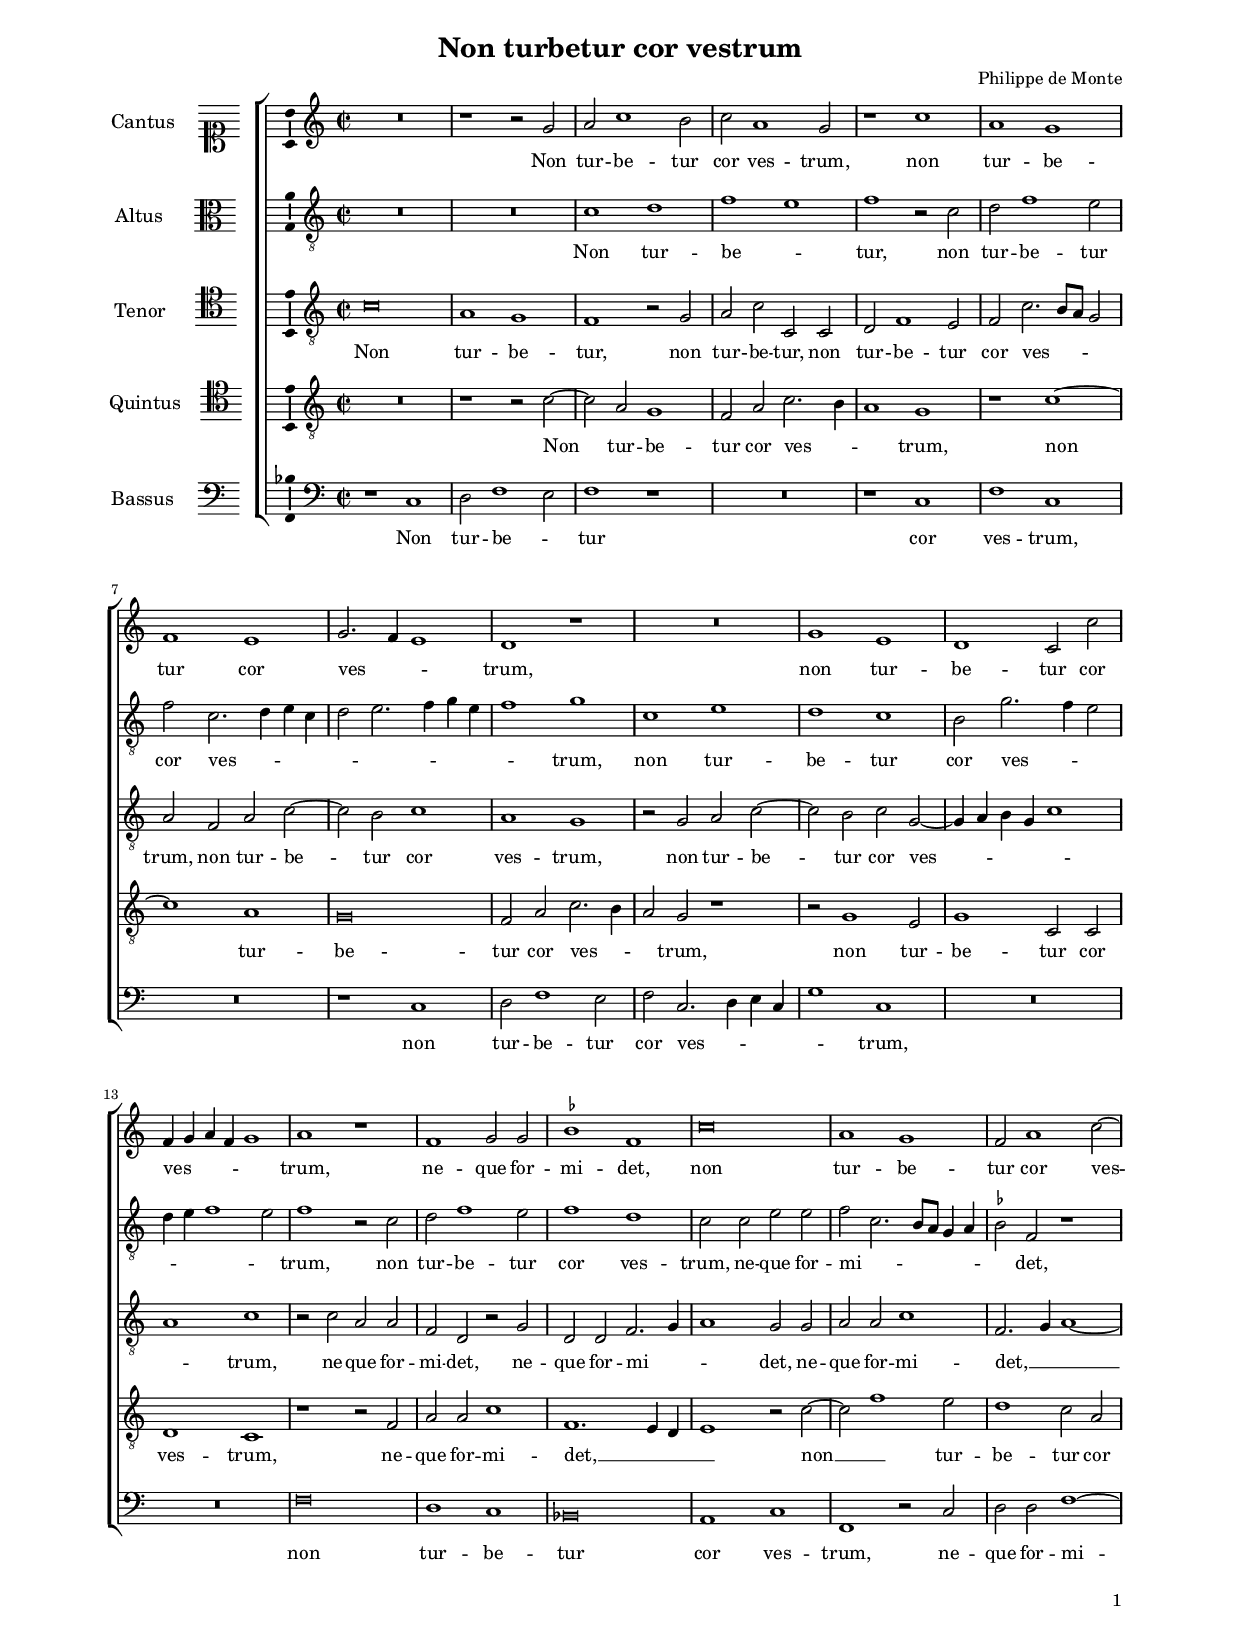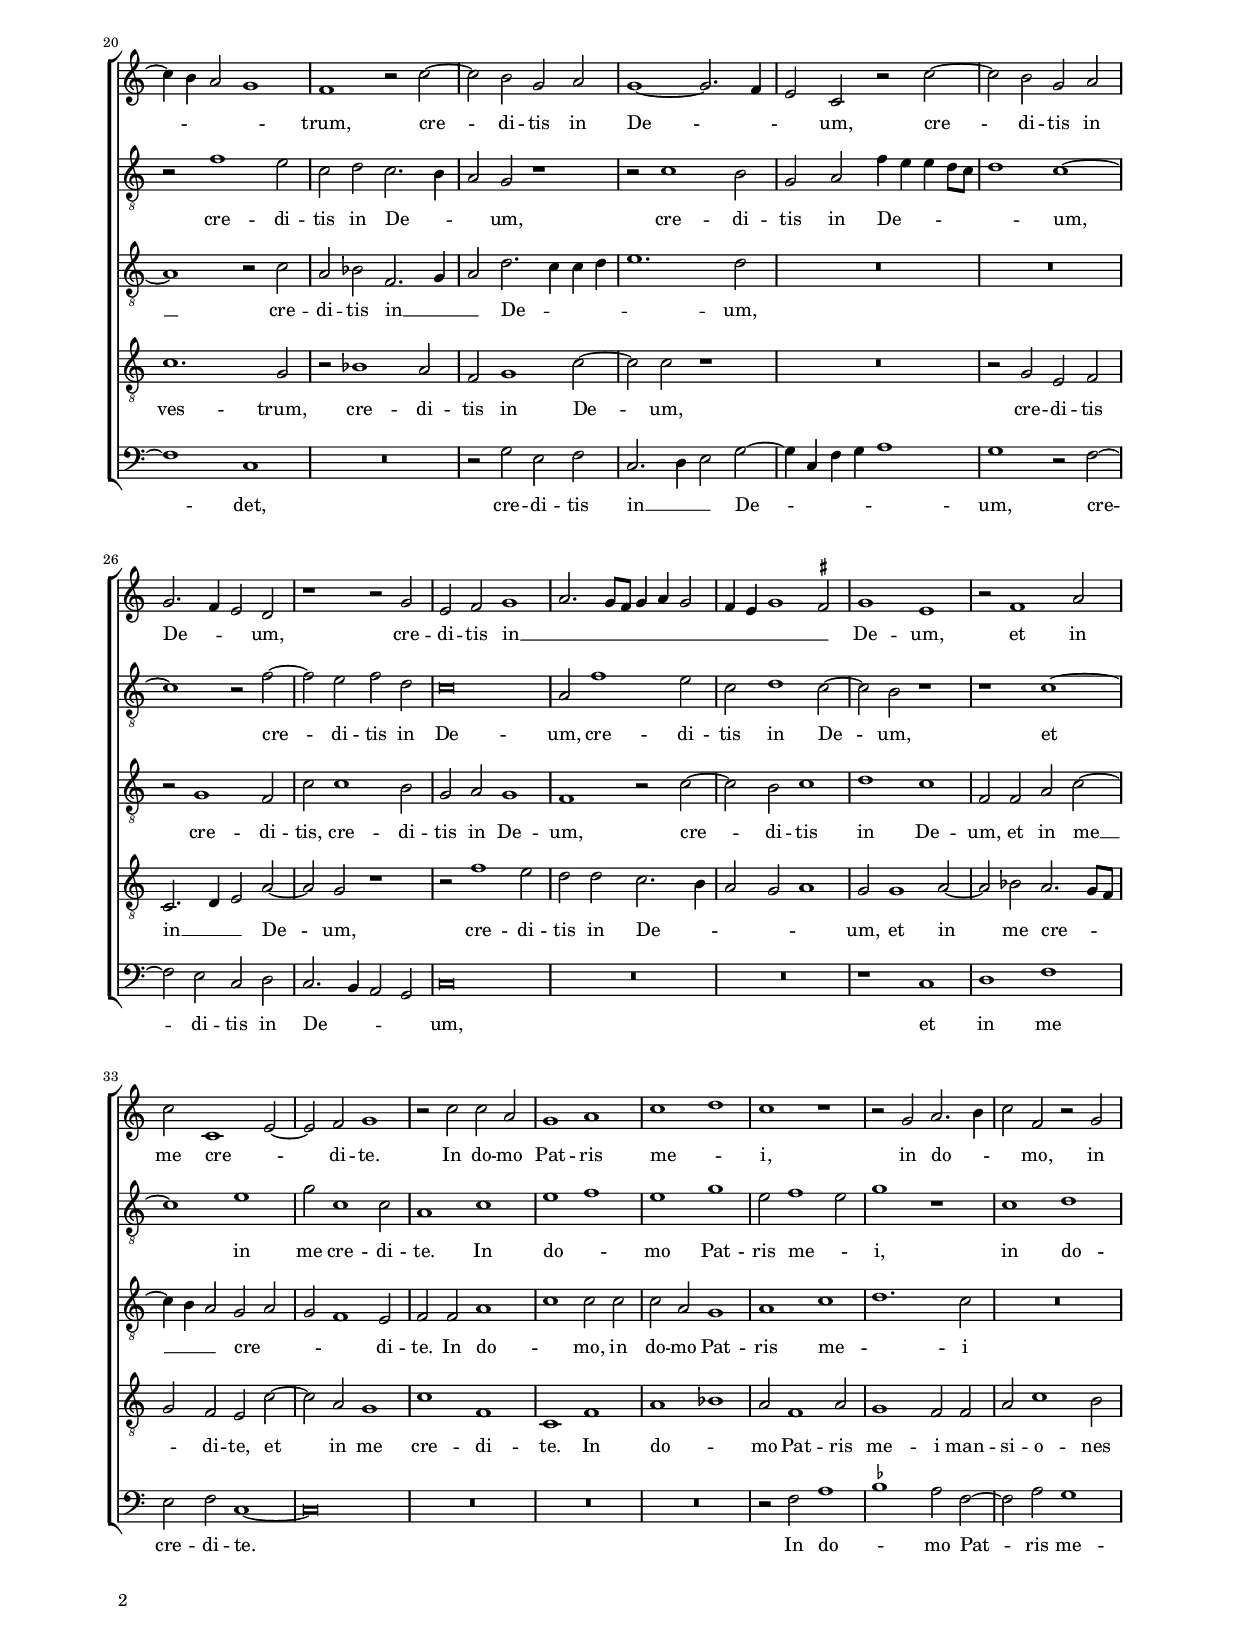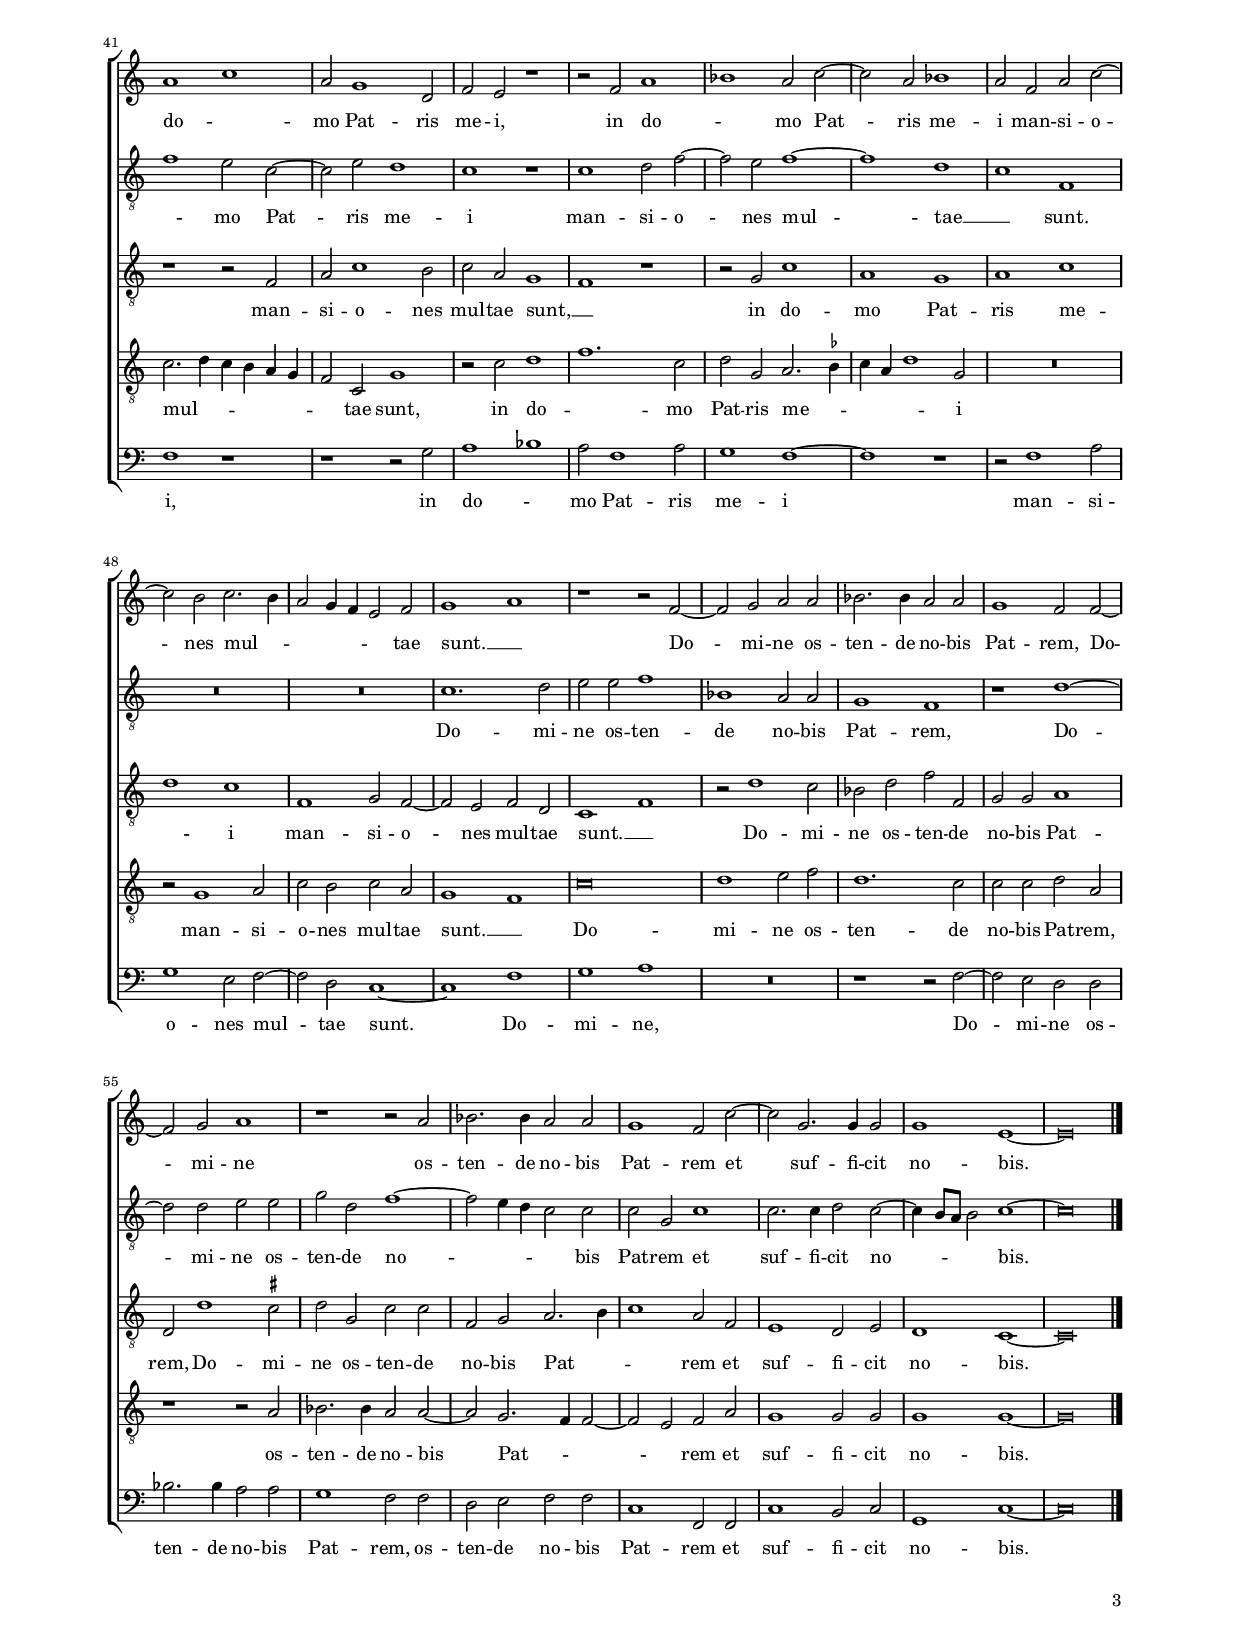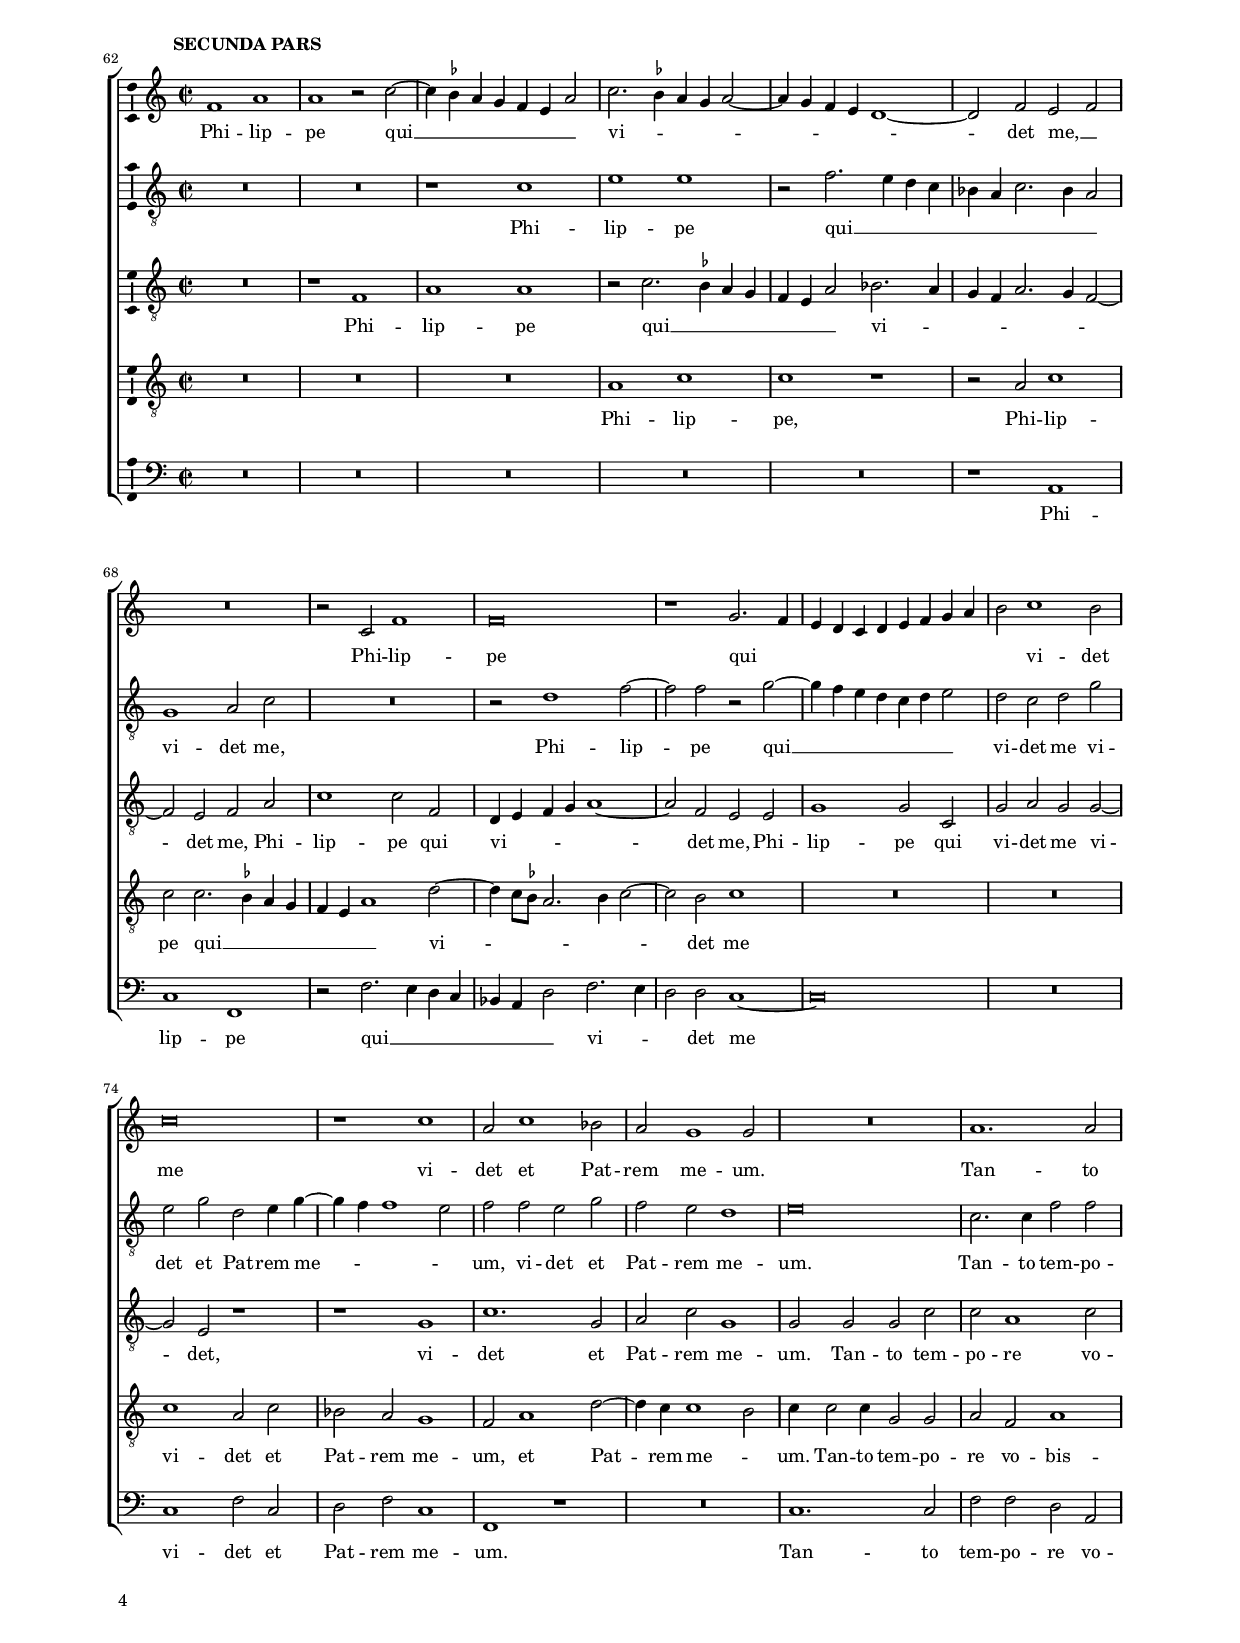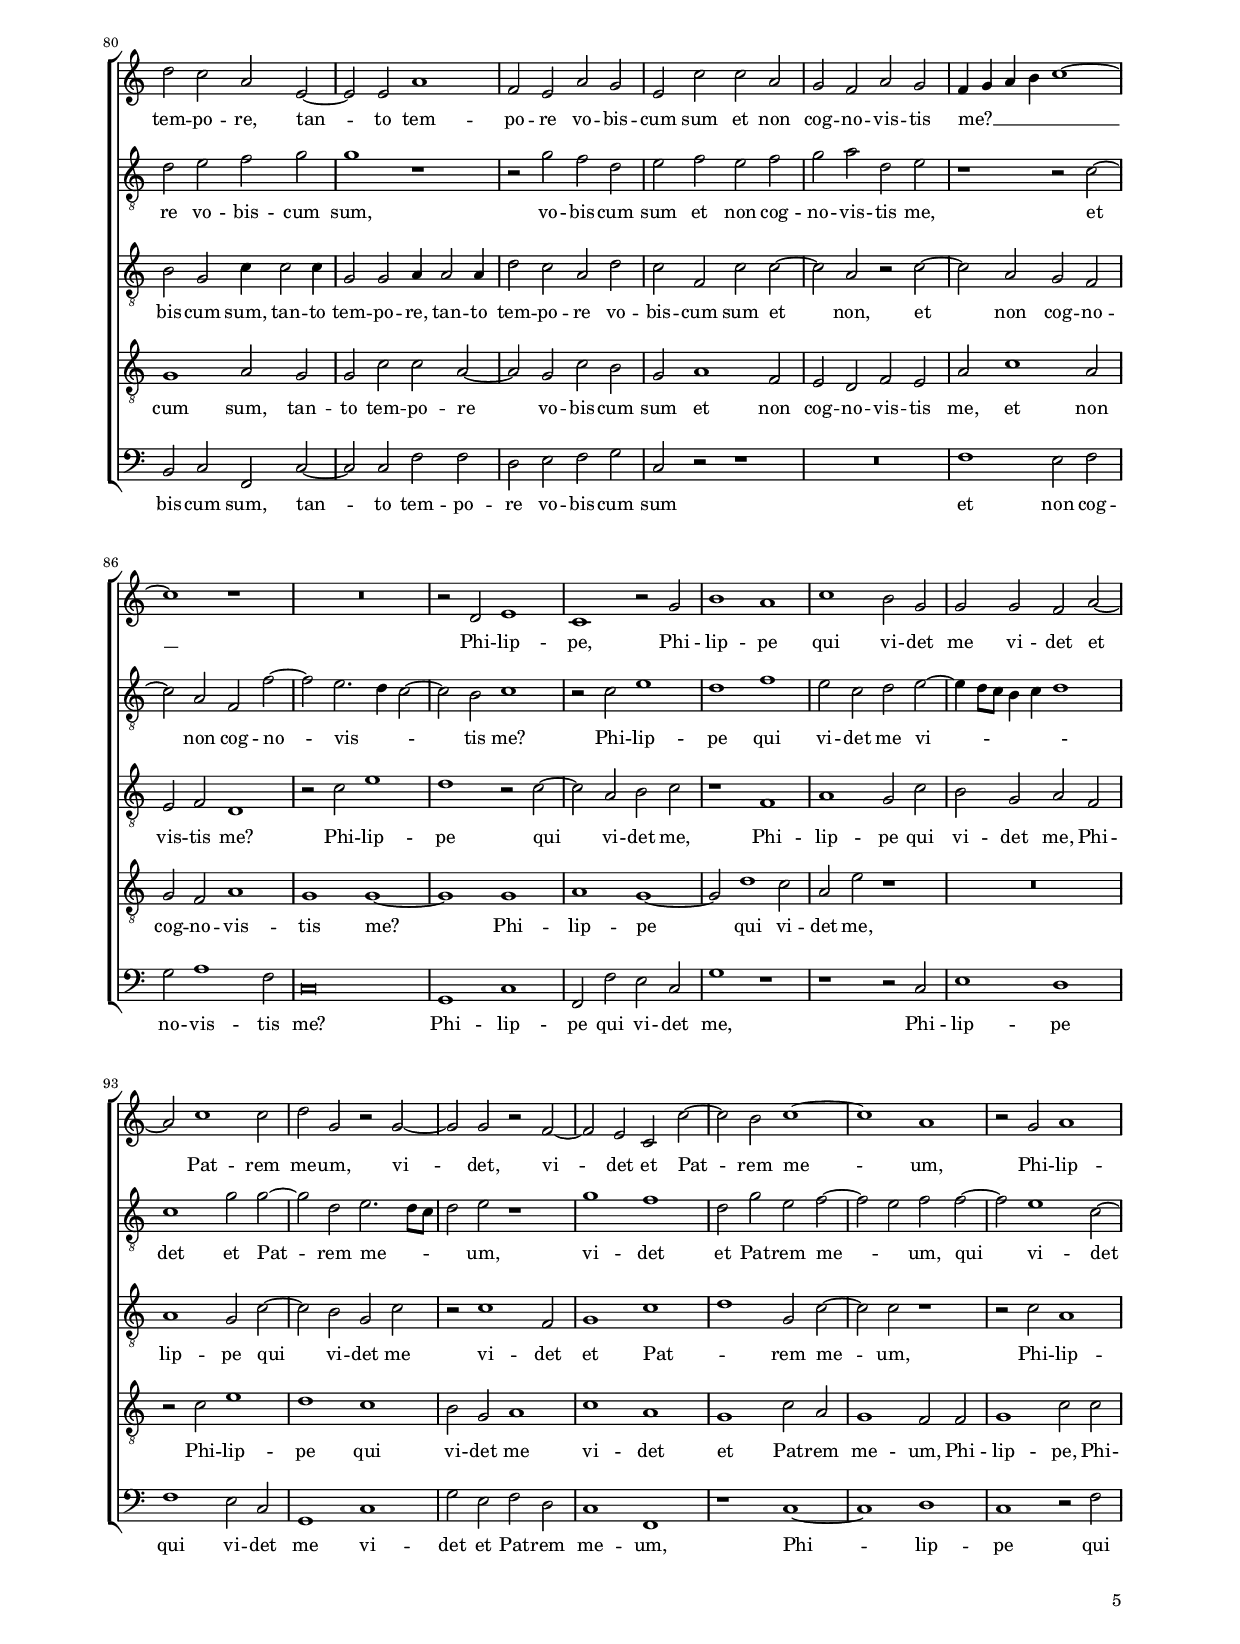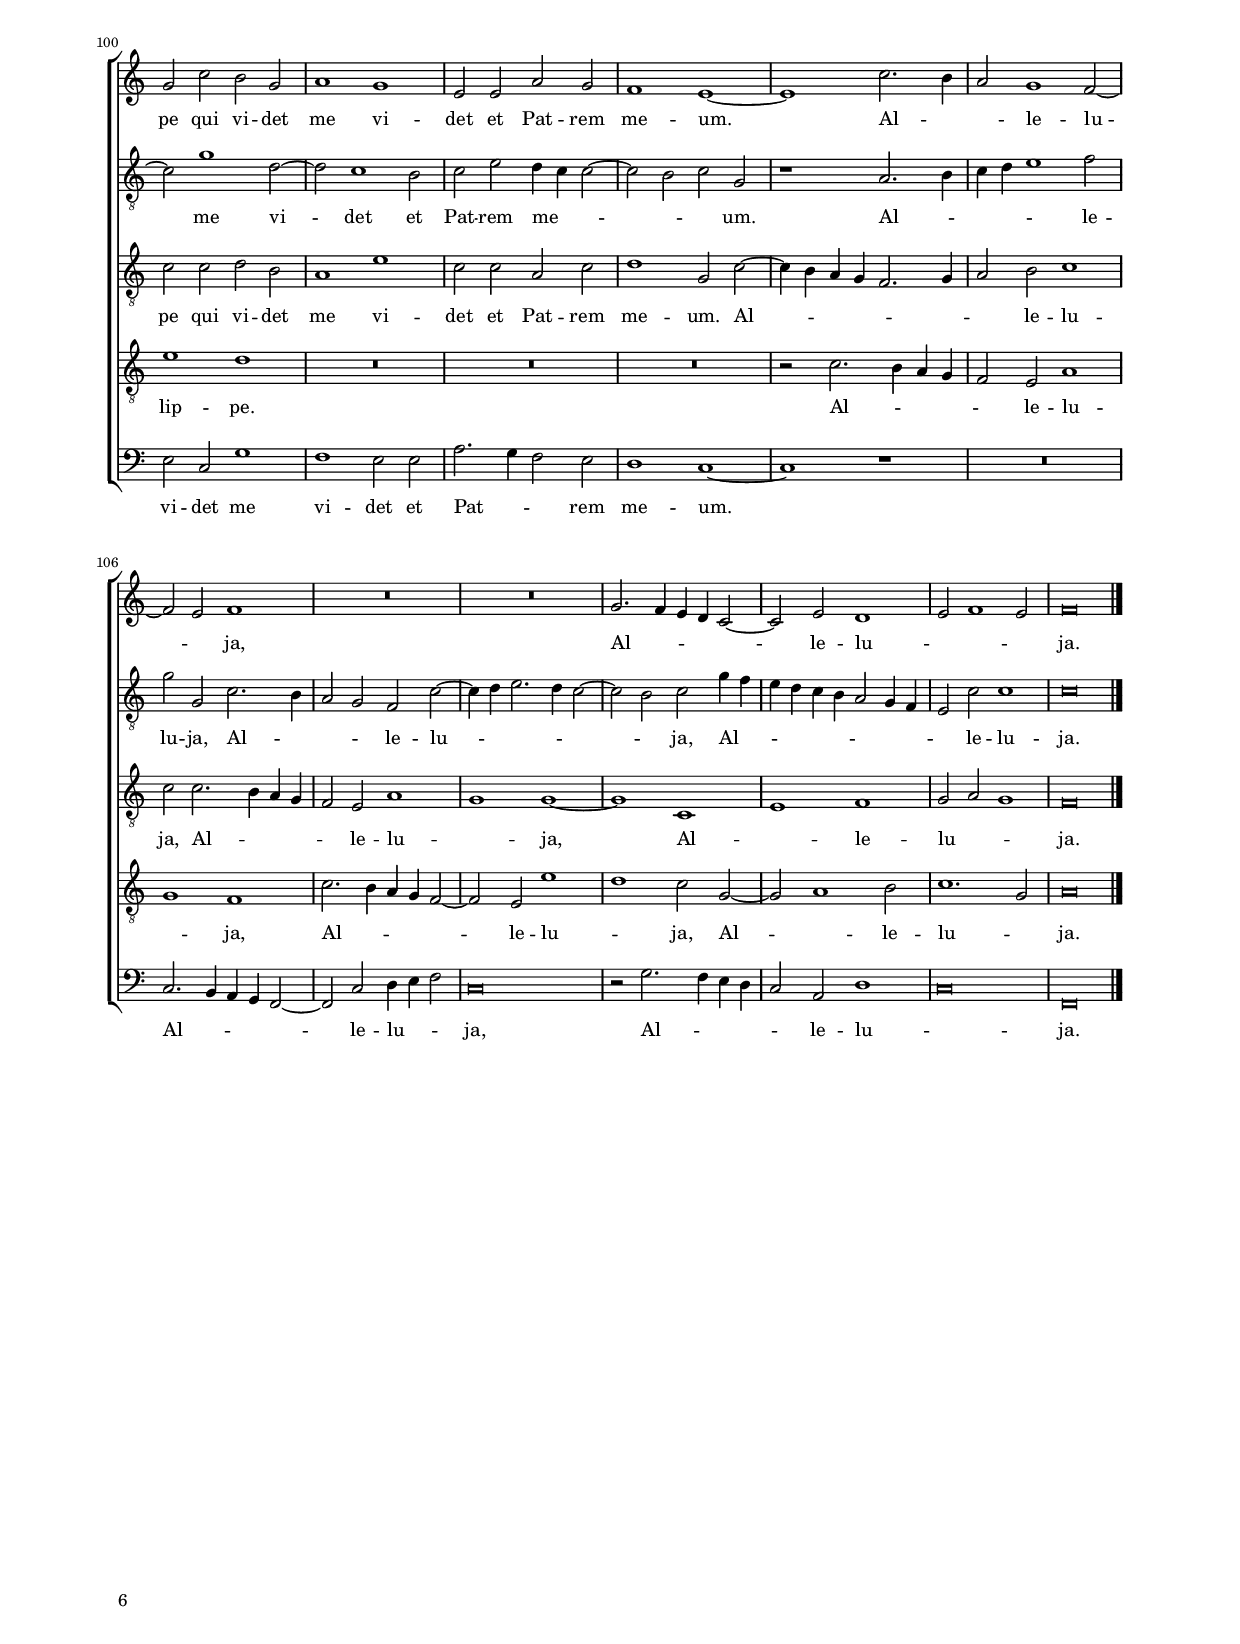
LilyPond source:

\header
{
  title="Non turbetur cor vestrum"
  composer="Philippe de Monte"
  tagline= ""
}

\version "2.24.2"
\language deutsch
#(set-global-staff-size 15)
% #(set-default-paper-size "letter")
#(ly:set-option 'point-and-click #f)

	
	ficta = { \once \set suggestAccidentals = ##t }
	
	forget = #(define-music-function (music) (ly:music?) #{
		\accidentalStyle forget
		$music
		\accidentalStyle default
		#})


\paper
	{
	top-margin = 1.8 \cm
	bottom-margin = 1.2 \cm
	left-margin = 2 \cm
	right-margin = 2 \cm
	ragged-bottom = ##f
	ragged-last-bottom = ##t
	print-page-number = ##f
	score-system-spacing = #'((basic-distance . 16) (minimum-distance . 14) (padding . 5) (strechability . 150))
	system-system-spacing = #'((basic-distance . 16) (minimum-distance . 14) (padding . 5) (strechability . 150))
	oddFooterMarkup=\markup   \fill-line { "" \fromproperty #'page:page-number-string }
	evenFooterMarkup=\markup  \fill-line { \fromproperty #'page:page-number-string "" }
	last-bottom-spacing = #'((basic-distance . 12) (minimum-distance . 7) (padding . 4))
%	systems-per-page = 3
%	page-count = 6
%	min-systems-per-page = 3
	}

global = {
	\key c \major
	\time 2/2 \set Score.measureLength = #(ly:make-moment 2/1)
	\set Score.tempoHideNote = ##t
	\tempo 2 = 90
	\skip 1*2*61 \bar "|."
	}
	

incipitcantus = \markup { \score {
	{
	\set Staff.instrumentName = \markup { \fontsize #1 "Cantus" }
	\key c \major
	\clef soprano
	s4 \bar ""
	}
	\layout  {
	raggedright = ##t
	indent = 1.8 \cm
	line-width = 2.5 \cm
	\context { \Staff \remove Time_signature_engraver }
	\override Staff.Clef.Y-extent = #'(0 . 0)
	}} \hspace #1 }
	  
	  
incipitaltus = \markup { \score {
	{
	\set Staff.instrumentName = \markup { \fontsize #1 "Altus" }
	\key c \major
	\clef alto
	s4 \bar ""
	}
	\layout  {
	raggedright = ##t
	indent = 1.8 \cm
	line-width = 2.5 \cm
	\context { \Staff \remove Time_signature_engraver }
	\override Staff.Clef.Y-extent = #'(0 . 0)
	}} \hspace #1 }


incipittenor = \markup { \score {
	{
	\set Staff.instrumentName = \markup { \fontsize #1 "Tenor" }
	\key c \major
	\clef tenor
	s4 \bar ""
	}
	\layout  {
	raggedright = ##t
	indent = 1.8 \cm
	line-width = 2.5 \cm
	\context { \Staff \remove Time_signature_engraver }
	\override Staff.Clef.Y-extent = #'(0 . 0)
	}} \hspace #1 }
	  
	  
incipitquintus = \markup { \score {
	{
	\set Staff.instrumentName = \markup { \fontsize #1 "Quintus" }
	\key c \major
	\clef tenor
	s4 \bar ""
	}
	\layout  {
	raggedright = ##t
	indent = 1.8 \cm
	line-width = 2.5 \cm
	\context { \Staff \remove Time_signature_engraver }
	\override Staff.Clef.Y-extent = #'(0 . 0)
	}} \hspace #1 }
	  
	  
incipitbassus = \markup { \score {
	{
	\set Staff.instrumentName = \markup { \fontsize #1 "Bassus" }
	\key c \major
	\clef bass
	s4 \bar ""
	}
	\layout  {
	raggedright = ##t
	indent = 1.8 \cm
	line-width = 2.5 \cm
	\context { \Staff \remove Time_signature_engraver }
	\override Staff.Clef.Y-extent = #'(0 . 0)
	}} \hspace #1 }


cantus =  \relative c''
	{
	R\breve
	r1 r2 g
	a2 c1 h2
	c2 a1 g2
%5
	r1 c |
	a1 g
	f1 e
	g2. f4 e1
	d1 r
%10
	R\breve |
	g1 e
	d1 c2 c'
	f,4 g a f g1
	a1 r
%15
	f1 g2 g |	
	\ficta b1 f
	c'\breve
	a1 g
	f2 a1 c2~
%20
	c4 h a2 g1 |
	f1 r2 c'~
	c2 h g a
	g1~ g2. f4
	e2 c r c'~
%25
	c2 h g a |
	g2. f4 e2 d
	r1 r2 g
	e2 f g1
	a2. g8 f g4 a g2
%30
	f4 e g1 \ficta fis2 |
	g1 e
	r2 f1 a2
	c2 c,1 e2~
	e2 f g1
%35
	r2 c c a |
	g1 a
	c1 d
	c1 r
	r2 g a2. h4
%40
	c2 f, r g |
	a1 c
	a2 g1 d2
	f2 e r1
	r2 f a1
%45
	b1 a2 c~ |
	c2 a b1
	a2 f a c~
	c2 h c2. h4
	a2 g4 f e2 f
%50
	g1 a |
	r1 r2 f~
	f2 g a a
	b2. b4 a2 a
	g1 f2 f~
%55
	f2 g a1 |
	r1 r2 a
	b2. b4 a2 a
	g1 f2 c'~
	c2 g2. g4 g2
%60
	g1 e~ |
	e\breve |
	}


altus =  \relative c'
	{
	R\breve
	R\breve
	c1 d
	f1 e
%5
	f1 r2 c |
	d2 f1 e2
	f2 c2. d4 e c
	d2 e2. f4 g e
	f1 g
%10
	c,1 e |
	d1 c
	h2 g'2. f4 e2
	d4 e f1 e2
	f1 r2 c
%15
	d2 f1 e2 |
	f1 d
	c2 c e e
	f2 c2. h8 a g4 a
	\ficta b2 f r1	
%20
	r2 f'1 e2 |
	c2 d c2. h4
	a2 g r1
	r2 c1 h2
	g2 a f'4 e e d8 c
%25
	d1 c~ |
	c1 r2 f~
	f2 e f d
	c\breve
	a2 f'1 e2
%30
	c2 d1 c2~ |
	c2 h r1
	r1 c~
	c1 e
	g2 c,1 c2
%35
	a1 c |
	e1 f
	e1 g
	e2 f1 e2
	g1 r
%40
	c,1 d |
	f1 e2 c~
	c2 e d1
	c1 r
	c1 d2 f~
%45
	f2 e f1~ |
	f1 d
	c1 f,
	R\breve
	R\breve
%50
	c'1. d2 |
	e2 e f1
	b,1 a2 a
	g1 f
	r1 d'~
%55
	d2 d e e |
	g2 d f1~
	f2 e4 d c2 c
	c2 g c1
	c2. c4 d2 c~
%60
	c4 h8 a  h2 c1~ |
	c\breve |
	}


tenor =  \relative c'
	{
	c\breve
	a1 g
	f1 r2 g
	a2 c c, c
%5
	d2 f1 e2 |
	f2 c'2. h8 a g2
	a2 f a c~
	c2 h c1
	a1 g
%10
	r2 g a c~ |
	c2 h c g~
	g4 a h g c1
	a1 c
	r2 c a a
%15
	f2 d r g |
	d2 d f2. g4
	a1 g2 g
	a2 a c1
	f,2. g4 a1~
%20
	a1 r2 c |
	a2 b f2. g4
	a2 d2. c4 c d
	e1. d2
	R\breve
%25
	R\breve |
	r2 g,1 f2
	c'2 c1 h2
	g2 a g1
	f1 r2 c'~
%30
	c2 h c1 |
	d1 c
	f,2 f a c~
	c4 h a2 g a
	g2 f1 e2
%35
	f2 f a1 |
	c1 c2 c
	c2 a g1
	a1 c
	d1. c2
%40
	R\breve |
	r1 r2 f,
	a2 c1 h2
	c2 a g1
	f1 r
%45
	r2 g c1 |
	a1 g
	a1 c
	d1 c
	f,1 g2 f~
%50
	f2 e f d |
	c1 f
	r2 d'1 c2
	b2 d f f,
	g2 g a1
%55
	d,2 d'1 \ficta cis2 |
	d2 g, c c
	f,2 g a2. h4
	c1 a2 f
	e1 d2 e
%60
	d1 c~
	c\breve |
	}


quintus  =  \relative c'
	{
	R\breve
	r1 r2 c~
	c2 a g1
	f2 a c2. h4
%5
	a1 g |
	r1 c~
	c1 a
	g\breve
	f2 a c2. h4
%10
	a2 g r1 |
	r2 g1 e2
	g1 c,2 c
	d1 c
	r1 r2 f
%15
	a2 a c1 |
	f,1. e4 d
	e1 r2 c'~
	c2 f1 e2
	d1 c2 a
%20
	c1. g2 |
	r2 b1 a2
	f2 g1 c2~
	c2 c r1
	R\breve
%25
	r2 g e f |
	c2. d4 e2 a~
	a2 g r1
	r2 f'1 e2
	d2 d c2. h4
%30
	a2 g a1 |
	g2 g1 a2~
	a2 b a2. g8 f
	g2 f e c'~
	c2 a g1
%35
	c1 f, |
	c1 f
	a1 b
	a2 f1 a2
	g1 f2 f
%40
	a2 c1 h2 |
	c2. d4 c h a g
	f2 c g'1
	r2 c d1
	f1. c2
%45
	d2 g, a2. \ficta b4 |
	c4 a d1 g,2
	R\breve
	r2 g1 a2
	c2 h c a
%50
	g1 f |
	c'\breve
	d1 e2 f
	d1. c2
	c2 c d a
%55
	r1 r2 a |
	b2. b4 a2 a~
	a2 g2. f4 f2~
	f2 e f a
	g1 g2 g
%60
	g1 g~ |
	g\breve |
	}


bassus  =  \relative c
	{
	r1 c
	d2 f1 e2
	f1 r
	R\breve
%5
	r1 c |
	f1 c
	R\breve
	r1 c
	d2 f1 e2
%10
	f2 c2. d4 e c |
	g'1 c,
	R\breve
	R\breve
	f\breve
%15
	d1 c |
	b\breve
	a1 c
	f,1 r2 c'
	d2 d f1~
%20
	f1 c |
	R\breve
	r2 g' e f
	c2. d4 e2 g~
	g4 c, f g a1
%25
	g1 r2 f~ |
	f2 e c d
	c2. h4 a2 g
	c\breve
	R\breve
%30
	R\breve |
	r1 c
	d1 f
	e2 f c1~
	c\breve
%35
	R\breve |
	R\breve
	R\breve
	r2 f a1
	\ficta b1 a2 f~
%40
	f2 a g1 |
	f1 r
	r1 r2 g
	a1 b
	a2 f1 a2
%45
	g1 f~ |
	f1 r
	r2 f1 a2
	g1 e2 f~
	f2 d c1~
%50
	c1 f |
	g1 a
	R\breve
	r1 r2 f~
	f2 e d d
%55
	b'2. b4 a2 a |
	g1 f2 f
	d2 e f f
	c1 f,2 f
	c'1 h2 c
%60
	g1 c~ |
	c\breve |
	}


lyricscantus = \lyricmode {
	Non tur -- be -- tur cor ves -- trum,
	non tur -- be -- tur cor ves -- _ _ trum,
	non tur -- be -- tur cor ves -- _ _ _ _ trum,
	ne -- que for -- mi -- det,
	non tur -- be -- tur cor ves -- _ _ _ trum,
	cre -- di -- tis in De -- _ _ um,
	cre -- di -- tis in De -- _ _ um,
	cre -- di -- tis in __ _ _ _ _ _ _ _ _ _ _ De -- um,
	et in me cre -- _ di -- te.
	In do -- mo Pat -- ris me -- _ i,
	in do -- _ _ mo,
	in do -- _ mo Pat -- ris me -- i,
	in do -- _ mo Pat -- ris me -- i
	man -- si -- o -- nes mul -- _ _ _ _ _ tae sunt. __ _
	Do -- mi -- ne os -- ten -- de no -- bis Pat -- rem,
	Do -- mi -- ne os -- ten -- de no -- bis Pat -- rem
	et suf -- fi -- cit no -- bis.
	}


lyricsaltus = \lyricmode {
	Non tur -- be -- _ tur,
	non tur -- be -- tur cor ves -- _ _ _ _ _ _ _ _ _ trum,
	non tur -- be -- tur cor ves -- _ _ _ _ _ _ trum,
	non tur -- be -- tur cor ves -- trum,
	ne -- que for -- mi -- _ _ _ _ _ _ det,
	cre -- di -- tis in De -- _ _ um,
	cre -- di -- tis in De -- _ _ _ _ _ um,
	cre -- di -- tis in De -- um,
	cre -- di -- tis in De -- um,
	et in me cre -- di -- te.
	In do -- _ mo Pat -- ris me -- _ i,
	in do -- _ mo Pat -- ris me -- i
	man -- si -- o -- nes mul -- tae __ _ sunt.
	Do -- mi -- ne os -- ten -- de no -- bis Pat -- rem,
	Do -- mi -- ne os -- ten -- de no -- _ _ _ bis Pat -- rem
	et suf -- fi -- cit no -- _ _ _ bis.
	}


lyricstenor = \lyricmode {
	Non tur -- be -- tur,
	non tur -- be -- tur,
	non tur -- be -- tur cor ves -- _ _ _ trum,
	non tur -- be -- tur cor ves -- trum,
	non tur -- be -- tur cor ves -- _ _ _ _ _ trum,
	ne -- que for -- mi -- det,
	ne -- que for -- mi -- _ _ det,
	ne -- que for -- mi -- det, __ _ _
	cre -- di -- tis in __ _ _ De -- _ _ _ _ um,
	cre -- di -- tis,
	cre -- di -- tis in De -- um,
	cre -- di -- tis in De -- um,
	et in me __ _ _ cre -- _ _ _ di -- te.
	In do -- _ mo,
	in do -- mo Pat -- ris me -- _ i
	man -- si -- o -- nes mul -- tae sunt, __ _
	in do -- mo Pat -- ris me -- _ i
	man -- si -- o -- nes mul -- tae sunt. __ _
	Do -- mi -- ne os -- ten -- de no -- bis Pat -- rem,
	Do -- mi -- ne os -- ten -- de no -- bis Pat -- _ _ rem
	et suf -- fi -- cit no -- bis.
	}


lyricsquintus = \lyricmode {
	Non tur -- be -- tur cor ves -- _ _ trum,
	non tur -- be -- tur cor ves -- _ _ trum,
	non tur -- be -- tur cor ves -- trum,
	ne -- que for -- mi -- det, __ _ _ _
	non __ _ tur -- be -- tur cor ves -- trum,
	cre -- di -- tis in De -- um,
	cre -- di -- tis in __ _ _ De -- um,
	cre -- di -- tis in De -- _ _ _ _ um,
	et in me cre -- _ _ _ di -- te,
	et in me cre -- di -- te.
	In do -- _ mo Pat -- ris me -- i
	man -- si -- o -- nes mul -- _ _ _ _ _ _ tae sunt,
	in do -- _ mo Pat -- ris me -- _ _ _ _ i
	man -- si -- o -- nes mul -- tae sunt. __ _
	Do -- mi -- ne os -- ten -- de no -- bis Pat -- rem,
	os -- ten -- de no -- bis Pat -- _ _ _ rem
	et suf -- fi -- cit no -- bis.
	}


lyricsbassus = \lyricmode {
	Non tur -- be -- _ tur cor ves -- trum,
	non tur -- be -- tur cor ves -- _ _ _ _ trum,
	non tur -- be -- tur cor ves -- trum,
	ne -- que for -- mi -- det,
	cre -- di -- tis in __ _ _ De -- _ _ _ _ um,
	cre -- di -- tis in De -- _ _ _ um,
	et in me cre -- di -- te.
	In do -- _ mo Pat -- ris me -- i,
	in do -- _ mo Pat -- ris me -- i
	man -- si -- o -- nes mul -- tae sunt.
	Do -- mi -- ne,
	Do -- mi -- ne os -- ten -- de no -- bis Pat -- rem,
	os -- ten -- de no -- bis Pat -- rem
	et suf -- fi -- cit no -- bis.
	}


\score
{  
	\transpose c c {
	\new ChoirStaff \with { \override StaffGrouper.staff-staff-spacing.basic-distance = #12 }
	<<

	\new Staff << \global
	\new Voice="v1" {
		\set Staff.instrumentName=\incipitcantus
		\set Staff.midiInstrument = "reed organ"
		\clef violin
		\cantus }
	\new Lyrics \lyricsto "v1" {\lyricscantus }
	>>


	\new Staff << \global
	\new Voice="v2" {
		\set Staff.instrumentName=\incipitaltus
		\set Staff.midiInstrument = "reed organ"
		\clef "G_8" % violin
		\altus}
	\new Lyrics \lyricsto "v2" {\lyricsaltus }
	>>


	\new Staff << \global
	\new Voice="v3" {
		\set Staff.instrumentName=\incipittenor
		\set Staff.midiInstrument = "reed organ"
		\clef "G_8"
		\tenor }
	\new Lyrics \lyricsto "v3" {\lyricstenor }
	>>


	\new Staff << \global
	\new Voice="v5" {
		\set Staff.instrumentName=\incipitquintus
		\set Staff.midiInstrument = "reed organ"
		\clef "G_8"
		\quintus}
	\new Lyrics \lyricsto "v5" {\lyricsquintus }
	>>


	\new Staff << \global
	\new Voice="v4" {
		\set Staff.instrumentName=\incipitbassus
		\set Staff.midiInstrument = "reed organ"
		\clef bass
		\bassus }
	\new Lyrics \lyricsto "v4" {\lyricsbassus}
	>>

	>>
	} % transpose

	\layout
	{
	indent = 2.5 \cm
	\context { \Lyrics \override VerticalAxisGroup.nonstaff-relatedstaff-spacing.padding = #1.4 }
%	\context { \Lyrics \override LyricText.font-size = #1 }
	\context { \Staff \consists Ambitus_engraver }
	\context { \Score \override BarNumber.padding = #2 }
	\context { \Voice \override NoteHead.style = #'baroque }
	}


\midi
	{
	}

}

%%%%%%%%%%%%%%%%%%%%  SECUNDA PARS %%%%%%%%%%%%%%%%%%%%


global = {
	\key c \major
	\time 2/2 \set Score.measureLength = #(ly:make-moment 2/1)
	\set Score.tempoHideNote = ##t
	\tempo 2 = 90
	\set Score.currentBarNumber = #62
	\skip 1*2*51 \bar "|."
	}


cantus =  \relative c''
	{
	f,1 a	
	a1 r2 c~
	c4 \ficta b a g f e a2
	c2. \ficta b4 a g a2~
%5
	a4 g f e d1~ |
	d2 f e f
	R\breve
	r2 c f1
	f\breve
%10
	r1 g2. f4 |
	e4 d c d e f g a
	h2 c1 h2
	c\breve
	r1 c
%15
	a2 c1 b2 |
	a2 g1 g2
	R\breve
	a1. a2
	d2 c a e~
%20
	e2 e a1 |
	f2 e a g
	e2 c' c a
	g2 f a g
	f4 g a h c1~
%25
	c1 r |
	R\breve
	r2 d, e1
	c1 r2 g'
	h1 a
%30
	c1 h2 g |
	g2 g f a~
	a2 c1 c2
	d2 g, r g~
	g2 g r f~
%35
	f2 e c c'~ |
	c2 h c1~
	c1 a
	r2 g a1
	g2 c h g
%40
	a1 g |
	e2 e a g
	f1 e~
	e1 c'2. h4
	a2 g1 f2~
%45
	f2 e f1 |
	R\breve
	R\breve
	g2. f4 e d c2~
	c2 e d1
%50
	e2 f1 e2 |
	f\breve |
	}


altus =  \relative c'
	{
	R\breve
	R\breve
	r1 c
	e1 e
%5
	r2 f2. e4 d c |
	b4 a c2. b4 a2
	g1 a2 c
	R\breve
	r2 d1 f2~
%10
	f2 f r g~ |
	g4 f e d c d e2
	d2 c d g
	e2 g d e4 g~
	g4 f f1 e2
%15
	f2 f e g |
	f2 e d1
	e\breve
	c2. c4 f2 f
	d2 e f g
%20
	g1 r |
	r2 g f d
	e2 f e f
	g2 a d, e
	r1 r2 c~
%25
	c2 a f f'~ |
	f2 e2. d4 c2~
	c2 h c1
	r2 c e1
	d1 f
%30
	e2 c d e~ |
	e4 d8 c h4 c d1
	c1 g'2 g~
	g2 d e2. d8 c
	d2 e r1
%35
	g1 f |
	d2 g e f~
	f2 e f f~
	f2 e1 c2~
	c2 g'1 d2~
%40
	d2 c1 h2 |
	c2 e d4 c c2~
	c2 h c g
	r1 a2. h4
	c4 d e1 f2
%45
	g2 g, c2. h4 |
	a2 g f c'~
	c4 d e2. d4 c2~
	c2 h c g'4 f
	e4 d c h a2 g4 f
%50
	e2 c' c1 |
	c\breve |
	}


tenor =  \relative c'
	{
	R\breve
	r1 f,
	a1 a
	r2 c2. \ficta b4 a g
%5
	f4 e a2 b2. a4 |
	g4 f a2. g4 f2~
	f2 e f a
	c1 c2 f,
	d4 e f g a1~
%10
	a2 f e e |
	g1 g2 c,
	g'2 a g g~
	g2 e r1
	r1 g
%15
	c1. g2 |
	a2 c g1
	g2 g g c
	c2 a1 c2
	h2 g c4 c2 c4
%20
	g2 g a4 a2 a4 |
	d2 c a d
	c2 f, c' c~
	c2 a r c~
	c2 a g f
%25
	e2 f d1 |
	r2 c' e1
	d1 r2 c~
	c2 a h c
	r1 f,
%30
	a1 g2 c |
	h2 g a f
	a1 g2 c~
	c2 h g c
	r2 c1 f,2
%35
	g1 c |
	d1 g,2 c~
	c2 c r1
	r2 c a1
	c2 c d h
%40
	a1 e' |
	c2 c a c
	d1 g,2 c~
	c4 h a g f2. g4
	a2 h c1
%45
	c2 c2. h4 a g |
	f2 e a1
	g1 g~
	g1 c,
	e1 f
%50
	g2 a g1 |
	f\breve |
	}


quintus  =  \relative c'
	{
	R\breve
	R\breve
	R\breve
	a1 c
%5
	c1 r |
	r2 a c1
	c2 c2. \ficta b4 a g
	f4 e a1 d2~
	d4 c8 \ficta b a2. \forget h4 c2~
%10
	c2 h c1 |	
	R\breve
	R\breve
	c1 a2 c
	b2 a g1
%15
	f2 a1 d2~ |
	d4 c c1 h2
	c4 c2 c4 g2 g
	a2 f a1
	g1 a2 g
%20
	g2 c c a~ |
	a2 g c h
	g2 a1 f2
	e2 d f e
	a2 c1 a2
%25
	g2 f a1 |
	g1 g~
	g1 g
	a1 g~
	g2 d'1 c2
%30
	a2 e' r1 |
	R\breve
	r2 c e1
	d1 c
	h2 g a1
%35
	c1 a |
	g1 c2 a
	g1 f2 f
	g1 c2 c
	e1 d
%40
	R\breve |
	R\breve
	R\breve
	r2 c2. h4 a g
	f2 e a1
%45
	g1 f |
	c'2. h4 a g f2~
	f2 e e'1
	d1 c2 g~
	g2 a1 h2
%50
	c1. g2 |
	a\breve |
	}


bassus  =  \relative c
	{
	R\breve
	R\breve
	R\breve
	R\breve
%5
	R\breve |
	r1 a
	c1 f,
	r2 f'2. e4 d c
	b4 a d2 f2. e4
%10
	d2 d c1~ |
	c\breve
	R\breve
	c1 f2 c
	d2 f c1
%15
	f,1 r |
	R\breve
	c'1. c2
	f2 f d a
	h2 c f, c'~
%20
	c2 c f f |
	d2 e f g
	c,2 r r1
	R\breve
	f1 e2 f
%25
	g2 a1 f2 |
	c\breve
	g1 c
	f,2 f' e c
	g'1 r
%30
	r1 r2 c, |
	e1 d
	f1 e2 c
	g1 c
	g'2 e f d
%35
	c1 f, |
	r1 c'~
	c1 d
	c1 r2 f
	e2 c g'1
%40
	f1 e2 e |
	a2. g4 f2 e
	d1 c~
	c1 r
	R\breve
%45
	c2. h4 a g f2~ |
	f2 c' d4 e f2
	c\breve
	r2 g'2. f4 e d
	c2 a d1
%50
	c\breve |
	f,\breve |
	}


lyricscantus = \lyricmode {
	Phi -- lip -- pe qui __ _ _ _ _ _ _ vi -- _ _ _ _ _ _ _ _ det me, __ _
	Phi -- lip -- pe qui _ _ _ _ _ _ _ _ _ _ vi -- det me
	vi -- det et Pat -- rem me -- um.
	Tan -- to tem -- po -- re,
	tan -- to tem -- po -- re
	vo -- bis -- cum sum et non cog -- no -- vis -- tis me? __ _ _ _ _
	Phi -- lip -- pe,
	Phi -- lip -- pe qui vi -- det me
	vi -- det et Pat -- rem me -- um,
	vi -- det,
	vi -- det et Pat -- rem me -- um,
	Phi -- lip -- pe qui vi -- det me
	vi -- det et Pat -- rem me -- um.
	Al -- _ _ le -- lu -- _ ja,
	Al -- _ _ _ _ le -- lu -- _ _ _ ja.
	}


lyricsaltus = \lyricmode {
	Phi -- lip -- pe qui __ _ _ _ _ _ _ _ _ vi -- det me,
	Phi -- lip -- pe qui __ _ _ _ _ _ _ vi -- det me
	vi -- det et Pat -- rem me -- _ _ _ um,
	vi -- det et Pat -- rem me -- um.
	Tan -- to tem -- po -- re vo -- bis -- cum sum,
	vo -- bis -- cum sum 
	et non cog -- no -- vis -- tis me,
	et non cog -- no -- vis -- _ _ tis me?
	Phi -- lip -- pe qui vi -- det me
	vi -- _ _ _ _ _ det et Pat -- rem me -- _ _ _ um,
	vi -- det et Pat -- rem me -- _ um,
	qui vi -- det me
	vi -- det et Pat -- rem me -- _ _ _ _ um.
	Al -- _ _ _ _ le -- lu -- ja,
	Al -- _ _ _ le -- lu -- _ _ _ _ _ ja,
	Al -- _ _ _ _ _ _ _ _ _ le -- lu -- ja.
	}


lyricstenor = \lyricmode {
	Phi -- lip -- pe qui __ _ _ _ _ _ _ vi -- _ _ _ _ _ _ det me,
	Phi -- lip -- pe qui vi -- _ _ _ _ det me,
	Phi -- lip -- pe qui vi -- det me
	vi -- det,
	vi -- det et Pat -- rem me -- um.
	Tan -- to tem -- po -- re vo -- bis -- cum sum,
	tan -- to tem -- po -- re,
	tan -- to tem -- po -- re
	vo -- bis -- cum sum et non,
	et non cog -- no -- vis -- tis me?
	Phi -- lip -- pe qui vi -- det me,
	Phi -- lip -- pe qui vi -- det me,
	Phi -- lip -- pe qui vi -- det me
	vi -- det et Pat -- _ rem me -- um,
	Phi -- lip -- pe qui vi -- det me
	vi -- det et Pat -- rem me -- um.
	Al -- _ _ _ _ _ _ le -- lu -- ja,
	Al -- _ _ _ _ le -- lu -- _ ja,
	Al -- _ le -- lu -- _ _ ja.
	}


lyricsquintus = \lyricmode {
	Phi -- lip -- pe,
	Phi -- lip -- pe qui __ _ _ _ _ _ _ vi -- _ _ _ _ _ det me
	vi -- det et Pat -- rem me -- um,
	et Pat -- rem me -- _ um.
	Tan -- to tem -- po -- re vo -- bis -- cum sum,
	tan -- to tem -- po -- re
	vo -- bis -- cum sum et non cog -- no -- vis -- tis me,
	et non cog -- no -- vis -- tis me?
	Phi -- lip -- pe qui vi -- det me,
	Phi -- lip -- pe qui vi -- det me
	vi -- det et Pat -- rem me -- um,
	Phi -- lip -- pe,
	Phi -- lip -- pe.
	Al -- _ _ _ _ le -- lu -- _ ja,
	Al -- _ _ _ _ le -- lu -- _ ja,
	Al -- _ le -- lu -- _ ja.
	}


lyricsbassus = \lyricmode {
	Phi -- lip -- pe qui __ _ _ _ _ _ _ vi -- _ _ det me
	vi -- det et Pat -- rem me -- um.
	Tan -- to tem -- po -- re vo -- bis -- cum sum,
	tan -- to tem -- po -- re vo -- bis -- cum sum
	et non cog -- no -- vis -- tis me?
	Phi -- lip -- pe qui vi -- det me,
	Phi -- lip -- pe qui vi -- det me
	vi -- det et Pat -- rem me -- um,
	Phi -- lip -- pe qui vi -- det me
	vi -- det et Pat -- _ _ rem me -- um.
	Al -- _ _ _ _ le -- lu -- _ _ ja,
	Al -- _ _ _ _ le -- lu -- _ ja.
	}


\score
	{  
	\transpose c c {
	\new ChoirStaff \with { \override StaffGrouper.staff-staff-spacing.basic-distance = #12 }
	<<

	\new Staff <<\global
	\new Voice="v1" {
	  %\set Staff.instrumentName=Cantus
		\set Staff.midiInstrument = "reed organ"
		\clef violin
		\cantus }
	\new Lyrics \lyricsto "v1" {\lyricscantus }
	>>


	\new Staff << \global
	\new Voice="v2" {
	  %\set Staff.instrumentName=Altus
		\set Staff.midiInstrument = "reed organ"
		\clef "G_8" % violin
		\altus}
	\new Lyrics \lyricsto "v2" {\lyricsaltus }
	>>


	\new Staff <<\global
	\new Voice="v3" {
	  %\set Staff.instrumentName=Tenor
		\set Staff.midiInstrument = "reed organ"
		\clef "G_8"
		\tenor }
	\new Lyrics \lyricsto "v3" {\lyricstenor }
	>>


	\new Staff << \global
	\new Voice="v5" {
	  %\set Staff.instrumentName=Quintus
		\set Staff.midiInstrument = "reed organ"
		\clef "G_8"
		\quintus}
	\new Lyrics \lyricsto "v5" {\lyricsquintus }
	>>


	\new Staff <<\global
	\new Voice="v4" {
	  %\set Staff.instrumentName=Bassus
		\set Staff.midiInstrument = "reed organ"
		\clef bass
		\bassus }
	\new Lyrics \lyricsto "v4" {\lyricsbassus}
	>>
	
	>>
	} % transpose

	\layout
	{
	indent = 0 \cm
	\context { \Lyrics \override VerticalAxisGroup.nonstaff-relatedstaff-spacing.padding = #1.4 }
%	\context { \Lyrics \override LyricText.font-size = #1 }
	\context { \Staff \consists Ambitus_engraver }
	\context { \Score \override BarNumber.padding = #2 }
	\context { \Voice \override NoteHead.style = #'baroque }
	}

	\header { piece = \markup { \raise #2 \hspace #7 \bold "SECUNDA PARS"} }

\midi
	{
	}
	
}

% EOF
